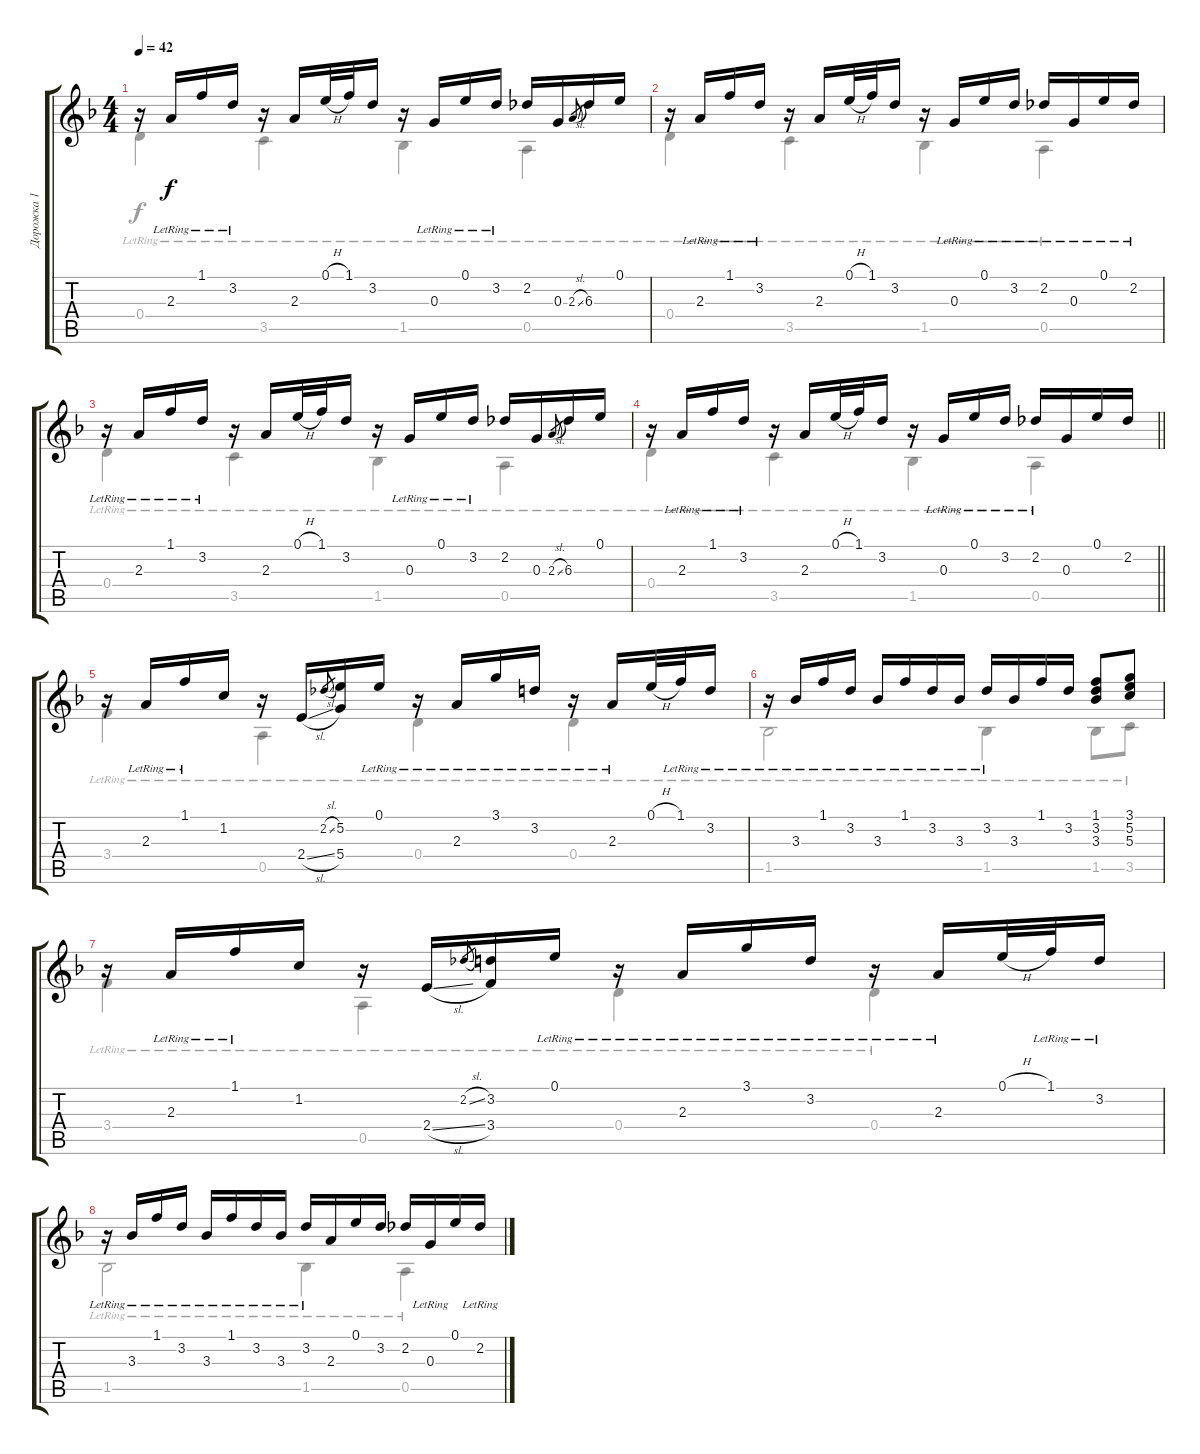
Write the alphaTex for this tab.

\track ("Дорожка 1" "Дорожка 1") {instrument acousticguitarsteel}
\staff {score tabs}
\tuning (E4 B3 G3 D3 A2 E2) {hide}
\voice
\ts (4 4)
\tempo 42
\clef g2
\ks dminor
r.16{dy f} 2.3{lr}.16 1.1{lr}.16 3.2{lr}.16 r.16 2.3.16 0.1{h}.32 1.1.32 3.2.16 r.16 0.3{lr}.16 0.1{lr}.16 3.2{lr}.16 2.2.16 0.3.16 2.3{sl}.8{gr} 6.3.16 0.1.16 |
r.16 2.3{lr}.16 1.1{lr}.16 3.2{lr}.16 r.16 2.3.16 0.1{h}.32 1.1.32 3.2.16 r.16 0.3{lr}.16 0.1{lr}.16 3.2{lr}.16 2.2{lr}.16 0.3{lr}.16 0.1{lr}.16 2.2{lr}.16 |
r.16 2.3{lr}.16 1.1{lr}.16 3.2{lr}.16 r.16 2.3.16 0.1{h}.32 1.1.32 3.2.16 r.16 0.3{lr}.16 0.1{lr}.16 3.2{lr}.16 2.2.16 0.3.16 2.3{sl}.8{gr} 6.3.16 0.1.16 |
\barLineRight lightlight
r.16 2.3{lr}.16 1.1{lr}.16 3.2{lr}.16 r.16 2.3.16 0.1{h}.32 1.1.32 3.2.16 r.16 0.3{lr}.16 0.1{lr}.16 3.2{lr}.16 2.2{lr}.16 0.3.16 0.1.16 2.2.16 |
r.16 2.3{lr}.16 1.1{lr}.16 1.2.16 r.16 2.4{sl}.16 2.2{sl}.8{gr} (5.2 5.4).16 0.1{lr}.16 r.16 2.3{lr}.16 3.1{lr}.16 3.2{lr}.16 r.16 2.3{lr}.16 0.1{h}.32 1.1{lr}.32 3.2{lr}.16 |
r.16 3.3{lr}.16 1.1{lr}.16 3.2{lr}.16 3.3{lr}.16 1.1{lr}.16 3.2{lr}.16 3.3{lr}.16 3.2{lr}.16 3.3.16 1.1.16 3.2.16 (1.1 3.2 3.3).8 (3.1 5.2 5.3).8 |
r.16 2.3{lr}.16 1.1{lr}.16 1.2.16 r.16 2.4{sl}.16 2.2{sl}.8{gr} (3.2 3.4).16 0.1{lr}.16 r.16 2.3{lr}.16 3.1{lr}.16 3.2{lr}.16 r.16 2.3{lr}.16 0.1{h}.32 1.1{lr}.32 3.2{lr}.16 |
r.16 3.3{lr}.16 1.1{lr}.16 3.2{lr}.16 3.3{lr}.16 1.1{lr}.16 3.2{lr}.16 3.3{lr}.16 3.2{lr}.16 2.3.16 0.1.16 3.2.16 2.2.16 0.3{lr}.16 0.1.16 2.2{lr}.16
\voice
\clef g2
\ottava regular
\simile none
\ks dminor
0.4{lr}.4{dy f} 3.5{lr}.4 1.5{lr}.4 0.5{lr}.4 |
0.4{lr}.4 3.5{lr}.4 1.5{lr}.4 0.5{lr}.4 |
0.4{lr}.4 3.5{lr}.4 1.5{lr}.4 0.5{lr}.4 |
\barLineRight lightlight
0.4{lr}.4 3.5{lr}.4 1.5{lr}.4 0.5{lr}.4 |
3.4{lr}.4 0.5{lr}.4 0.4{lr}.4 0.4{lr}.4 |
1.5{lr}.2 1.5{lr}.4 1.5{lr}.8 3.5{lr}.8 |
3.4{lr}.4 0.5{lr}.4 0.4{lr}.4 0.4{lr}.4 |
1.5{lr}.2 1.5{lr}.4 0.5{lr}.4
